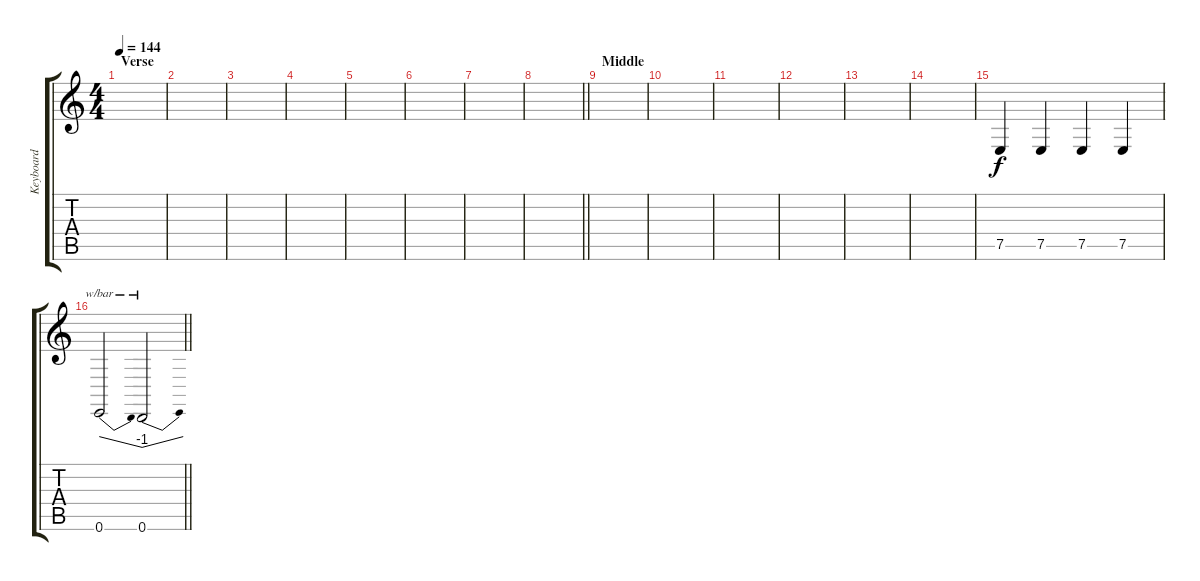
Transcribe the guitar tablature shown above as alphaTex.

\track ("Keyboard" "Keyboard") {instrument percussiveorgan}
\staff {score tabs}
\tuning (E4 B3 G3 D3 A2 E2) {hide}
\ts (4 4)
\section ("" "Verse ")
\tempo 144
\clef g2
\ks c
|
|
|
|
|
|
|
\barLineRight lightlight
|
\section ("" "Middle")
|
|
|
|
|
|
7.5.4 7.5.4 7.5.4 7.5.4 |
\barLineRight lightlight
0.6.2{tbe (dive default 0 0 60 -4)} 0.6.2{tbe (dive default 0 -4 60 0)}
